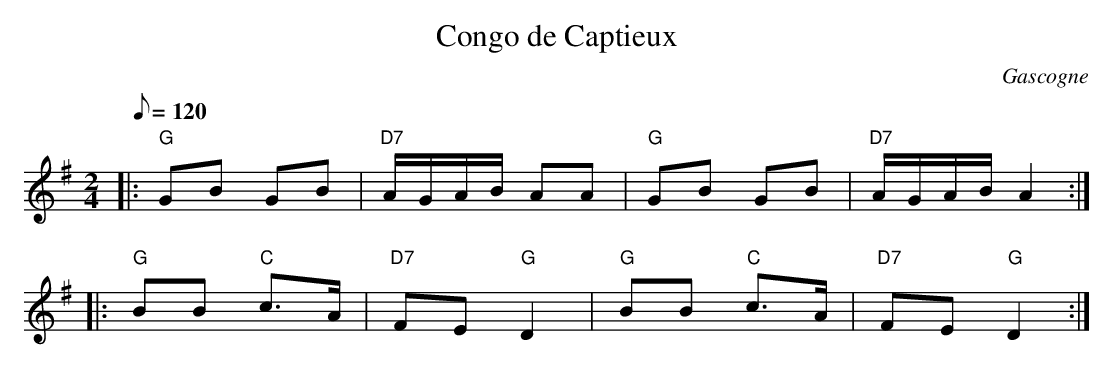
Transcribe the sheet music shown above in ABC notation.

X:1
T:Congo de Captieux
O:Gascogne
M:2/4
L:1/8
Q:120
K:G
|:"G"GB GB|"D7"A/G/A/B/ AA|"G"GB GB|"D7"A/G/A/B/ A2:|
|:"G"BB "C"c>A|"D7"FE "G"D2|"G"BB "C"c>A|"D7"FE "G"D2:|
